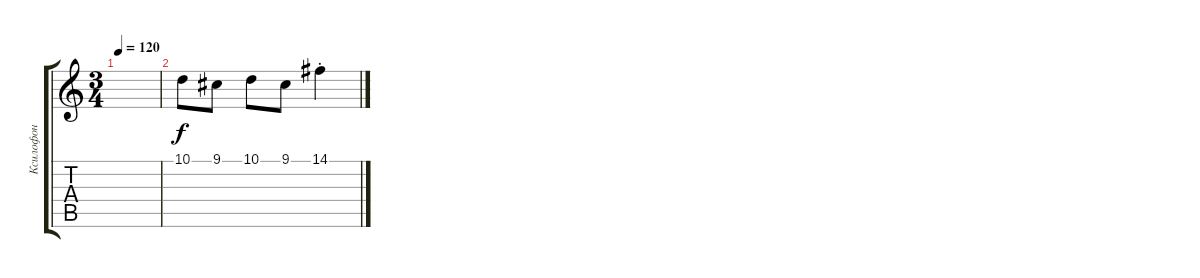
\track ("Ксилофон" "Ксилофон") {instrument vibraphone}
\staff {score tabs}
\tuning (E4 B3 G3 D3 A2 E2) {hide}
\ts (3 4)
\tempo 120
\clef g2
\ks c
|
10.1.8 9.1.8 10.1.8 9.1.8 14.1{st}.4
